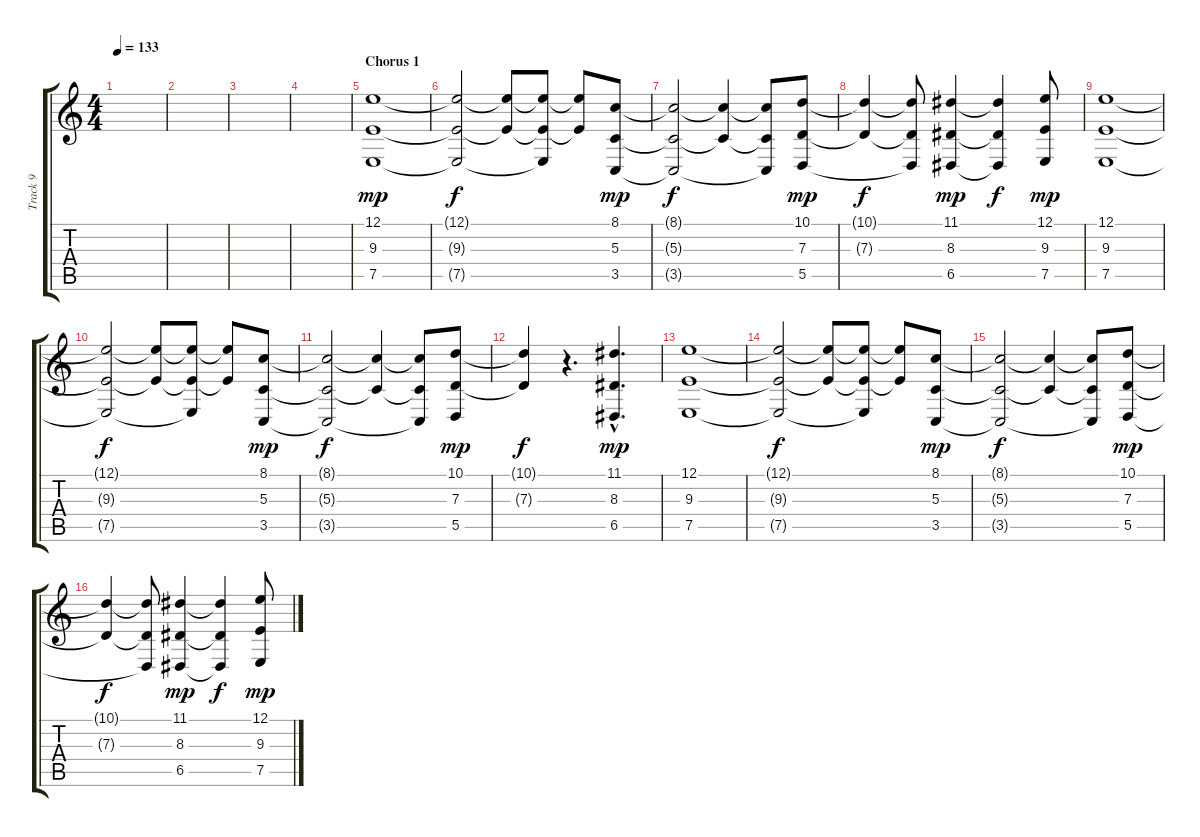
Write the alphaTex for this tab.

\track ("Track 9" "Track 9") {instrument stringensemble1}
\staff {score tabs}
\tuning (E4 B3 G3 D3 A2 E2) {hide}
\ts (4 4)
\tempo 133
\clef g2
\ks c
|
|
|
|
\section ("" "Chorus 1")
(12.1 9.3 7.5).1{dy mp} |
(12.1{t} 9.3{t} 7.5{t}).2{dy f} (12.1{t} 9.3{t}).8 (12.1{t} 9.3{t} 7.5{t}).8 (12.1{t} 9.3{t}).8 (8.1 5.3 3.5).8{dy mp} |
(8.1{t} 5.3{t} 3.5{t}).2{dy f} (8.1{t} 5.3{t}).4 (8.1{t} 5.3{t} 3.5{t}).8 (10.1 7.3 5.5).8{dy mp} |
(10.1{t} 7.3{t}).4{dy f} (10.1{t} 7.3{t} 5.5{t}).8 (11.1 8.3 6.5).4{dy mp} (11.1{t} 8.3{t} 6.5{t}).4{dy f} (12.1 9.3 7.5).8{dy mp} |
(12.1 9.3 7.5).1 |
(12.1{t} 9.3{t} 7.5{t}).2{dy f} (12.1{t} 9.3{t}).8 (12.1{t} 9.3{t} 7.5{t}).8 (12.1{t} 9.3{t}).8 (8.1 5.3 3.5).8{dy mp} |
(8.1{t} 5.3{t} 3.5{t}).2{dy f} (8.1{t} 5.3{t}).4 (8.1{t} 5.3{t} 3.5{t}).8 (10.1 7.3 5.5).8{dy mp} |
(10.1{t} 7.3{t}).4{dy f} r.4{d} (11.1{hac} 8.3{hac} 6.5{hac}).4{d dy mp} |
(12.1 9.3 7.5).1 |
(12.1{t} 9.3{t} 7.5{t}).2{dy f} (12.1{t} 9.3{t}).8 (12.1{t} 9.3{t} 7.5{t}).8 (12.1{t} 9.3{t}).8 (8.1 5.3 3.5).8{dy mp} |
(8.1{t} 5.3{t} 3.5{t}).2{dy f} (8.1{t} 5.3{t}).4 (8.1{t} 5.3{t} 3.5{t}).8 (10.1 7.3 5.5).8{dy mp} |
(10.1{t} 7.3{t}).4{dy f} (10.1{t} 7.3{t} 5.5{t}).8 (11.1 8.3 6.5).4{dy mp} (11.1{t} 8.3{t} 6.5{t}).4{dy f} (12.1 9.3 7.5).8{dy mp}
